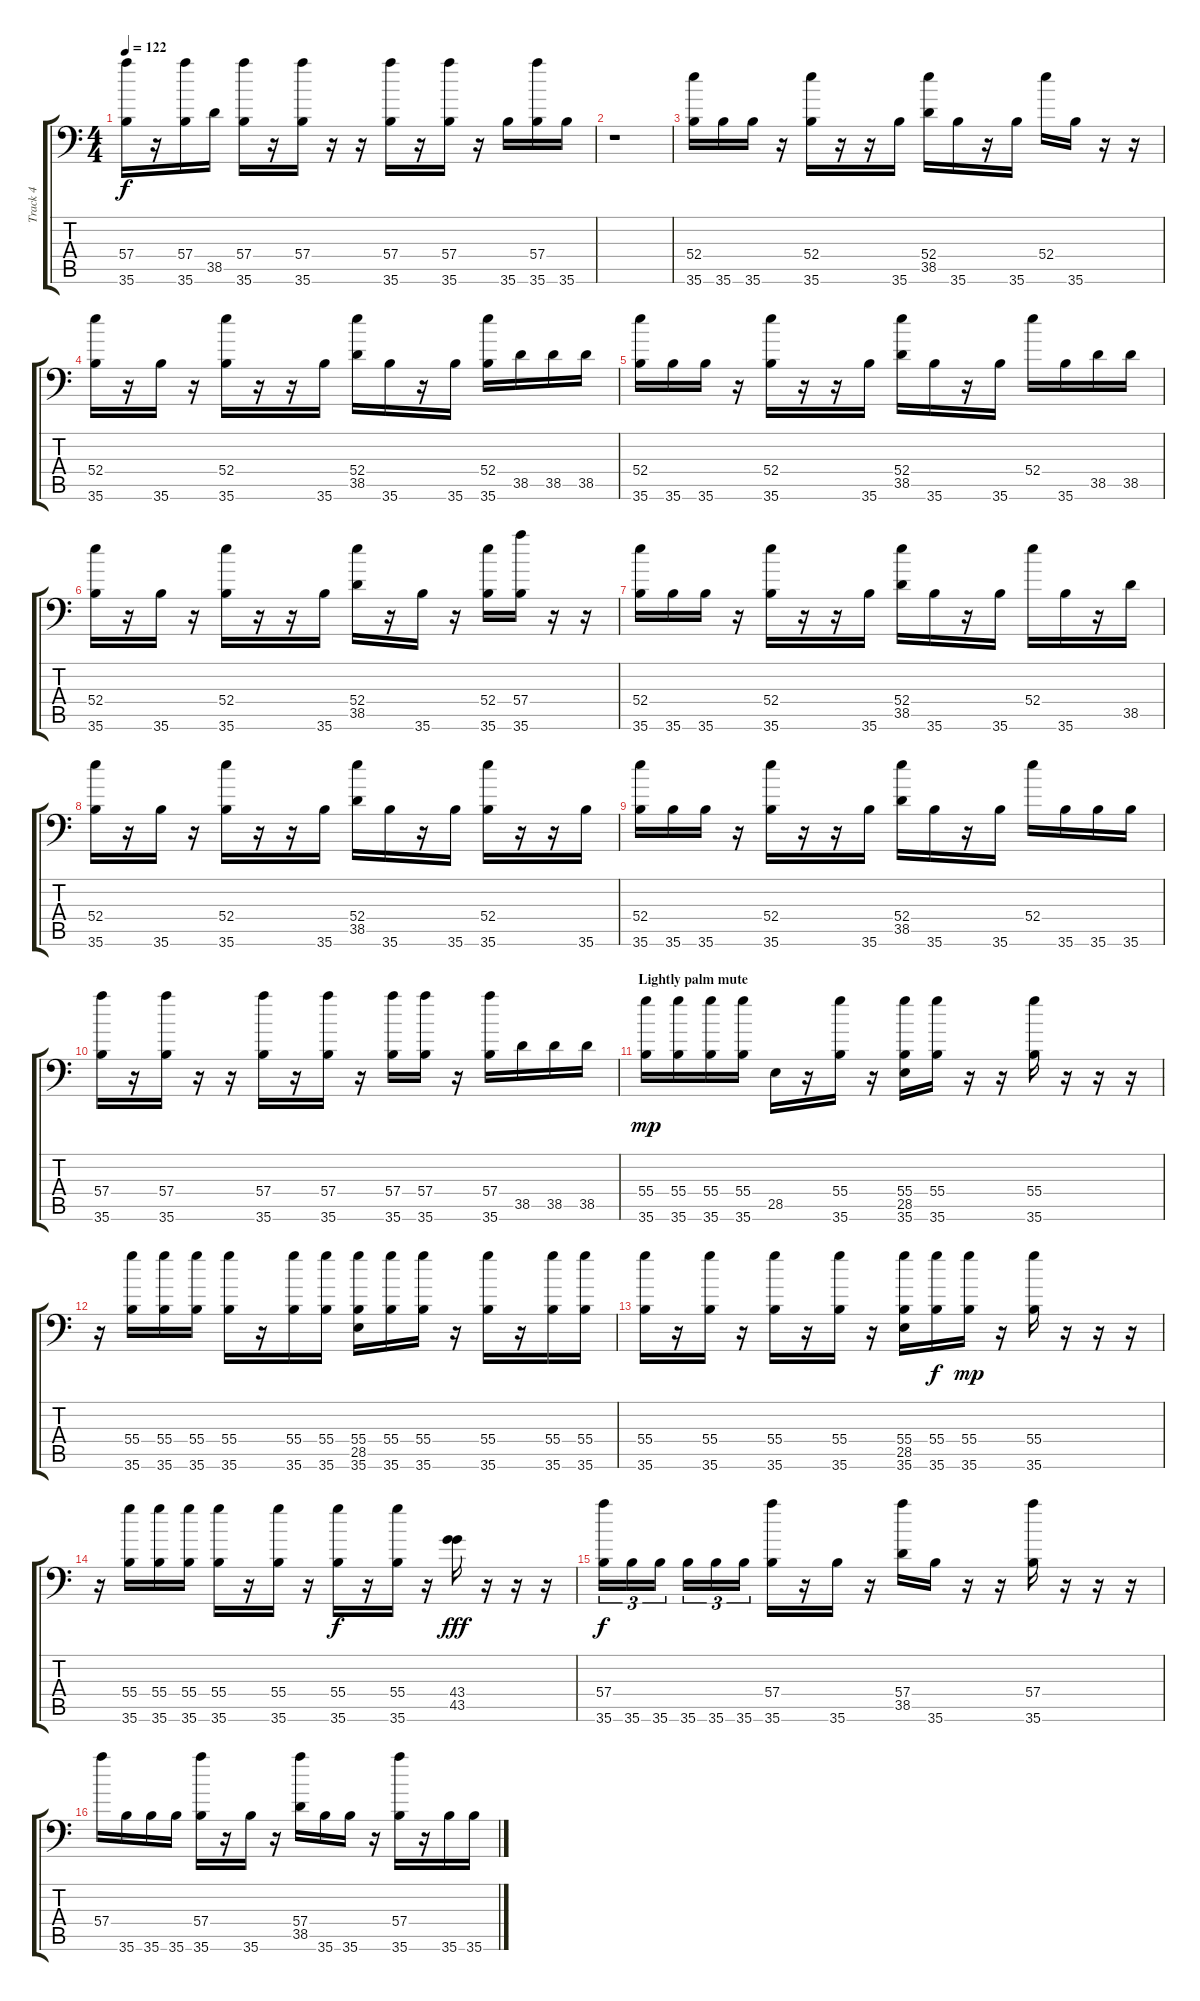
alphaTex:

\track ("Track 4" "Track 4") {instrument acousticgrandpiano}
\staff {score tabs}
\tuning (C-1 C-1 C-1 C-1 C-1 C-1) {hide}
\ts (4 4)
\tempo 122
\clef f4
\ks c
(57.4 35.6).16{dy f} r.16 (57.4 35.6).16 38.5.16 (57.4 35.6).16 r.16 (57.4 35.6).16 r.16 r.16 (57.4 35.6).16 r.16 (57.4 35.6).16 r.16 35.6.16 (57.4 35.6).16 35.6.16 |
r.1 |
(52.4 35.6).16 35.6.16 35.6.16 r.16 (52.4 35.6).16 r.16 r.16 35.6.16 (52.4 38.5).16 35.6.16 r.16 35.6.16 52.4.16 35.6.16 r.16 r.16 |
(52.4 35.6).16 r.16 35.6.16 r.16 (52.4 35.6).16 r.16 r.16 35.6.16 (52.4 38.5).16 35.6.16 r.16 35.6.16 (52.4 35.6).16 38.5.16 38.5.16 38.5.16 |
(52.4 35.6).16 35.6.16 35.6.16 r.16 (52.4 35.6).16 r.16 r.16 35.6.16 (52.4 38.5).16 35.6.16 r.16 35.6.16 52.4.16 35.6.16 38.5.16 38.5.16 |
(52.4 35.6).16 r.16 35.6.16 r.16 (52.4 35.6).16 r.16 r.16 35.6.16 (52.4 38.5).16 r.16 35.6.16 r.16 (52.4 35.6).16 (57.4 35.6).16 r.16 r.16 |
(52.4 35.6).16 35.6.16 35.6.16 r.16 (52.4 35.6).16 r.16 r.16 35.6.16 (52.4 38.5).16 35.6.16 r.16 35.6.16 52.4.16 35.6.16 r.16 38.5.16 |
(52.4 35.6).16 r.16 35.6.16 r.16 (52.4 35.6).16 r.16 r.16 35.6.16 (52.4 38.5).16 35.6.16 r.16 35.6.16 (52.4 35.6).16 r.16 r.16 35.6.16 |
(52.4 35.6).16 35.6.16 35.6.16 r.16 (52.4 35.6).16 r.16 r.16 35.6.16 (52.4 38.5).16 35.6.16 r.16 35.6.16 52.4.16 35.6.16 35.6.16 35.6.16 |
(57.4 35.6).16 r.16 (57.4 35.6).16 r.16 r.16 (57.4 35.6).16 r.16 (57.4 35.6).16 r.16 (57.4 35.6).16 (57.4 35.6).16 r.16 (57.4 35.6).16 38.5.16 38.5.16 38.5.16 |
\section ("" "Lightly palm mute")
(55.4 35.6).16{dy mp} (55.4 35.6).16 (55.4 35.6).16 (55.4 35.6).16 28.5.16 r.16 (55.4 35.6).16 r.16 (55.4 28.5 35.6).16 (55.4 35.6).16 r.16 r.16 (55.4 35.6).16 r.16 r.16 r.16 |
r.16 (55.4 35.6).16 (55.4 35.6).16 (55.4 35.6).16 (55.4 35.6).16 r.16 (55.4 35.6).16 (55.4 35.6).16 (55.4 28.5 35.6).16 (55.4 35.6).16 (55.4 35.6).16 r.16 (55.4 35.6).16 r.16 (55.4 35.6).16 (55.4 35.6).16 |
(55.4 35.6).16 r.16 (55.4 35.6).16 r.16 (55.4 35.6).16 r.16 (55.4 35.6).16 r.16 (55.4 28.5 35.6).16 (55.4 35.6).16{dy f} (55.4 35.6).16{dy mp} r.16 (55.4 35.6).16 r.16 r.16 r.16 |
r.16 (55.4 35.6).16 (55.4 35.6).16 (55.4 35.6).16 (55.4 35.6).16 r.16 (55.4 35.6).16 r.16 (55.4 35.6).16{dy f} r.16 (55.4 35.6).16 r.16 (43.4 43.5).16{dy fff} r.16 r.16 r.16 |
(57.4 35.6).16{tu (3 2) dy f} 35.6.16{tu (3 2)} 35.6.16{tu (3 2)} 35.6.16{tu (3 2)} 35.6.16{tu (3 2)} 35.6.16{tu (3 2)} (57.4 35.6).16 r.16 35.6.16 r.16 (57.4 38.5).16 35.6.16 r.16 r.16 (57.4 35.6).16 r.16 r.16 r.16 |
57.4.16 35.6.16 35.6.16 35.6.16 (57.4 35.6).16 r.16 35.6.16 r.16 (57.4 38.5).16 35.6.16 35.6.16 r.16 (57.4 35.6).16 r.16 35.6.16 35.6.16
